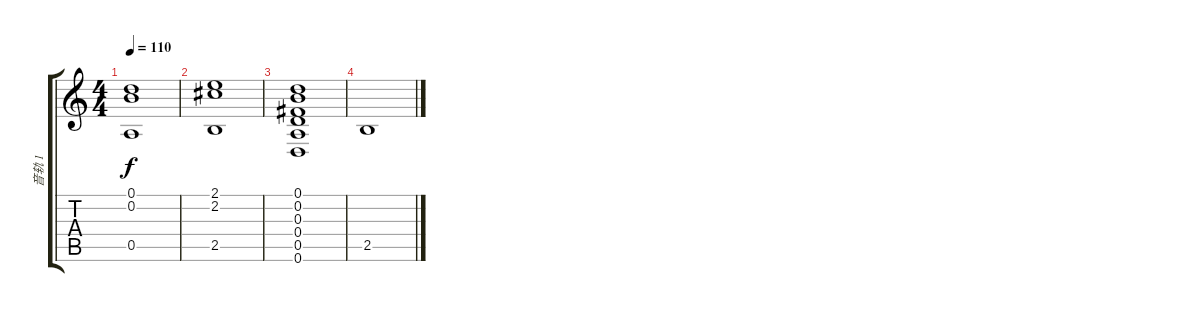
\track ("音轨 1" "音轨 1") {instrument acousticguitarnylon}
\staff {score tabs}
\tuning (D4 B3 Gb3 D3 A2 D2) {hide}
\ts (4 4)
\tempo 110
\clef g2
\ks c
(0.1 0.2 0.5).1{dy f} |
(2.1 2.2 2.5).1 |
(0.1 0.2 0.3 0.4 0.5 0.6).1 |
2.5.1
